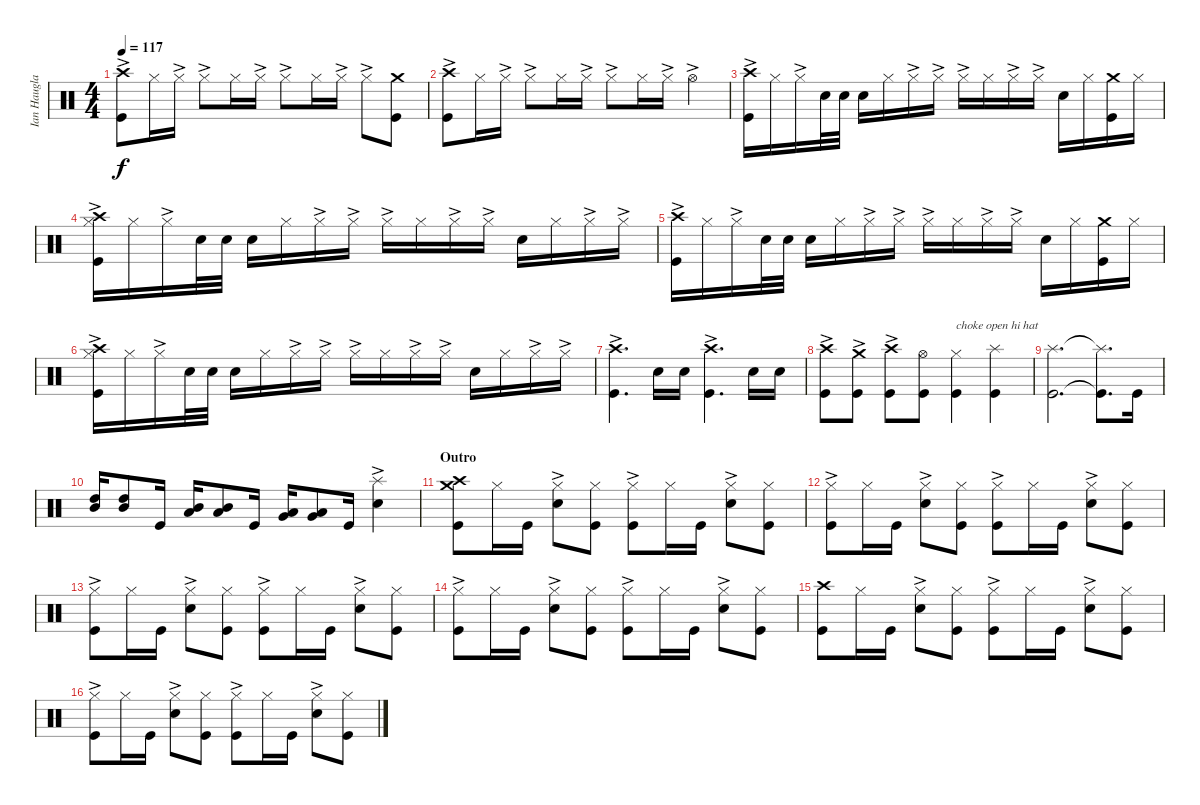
\track ("Ian Haugland (Drums)" "Ian Haugla") {instrument percussion}
\staff {score}
\articulation defaults
\ts (4 4)
\tempo 117
\clef neutral
\ks c
("Crash high (hit)"{ac} "Kick (hit)").8{dy f} "Hi-Hat (closed)".16 "Hi-Hat (closed)"{ac}.16 "Hi-Hat (closed)"{ac}.8 "Hi-Hat (closed)".16 "Hi-Hat (closed)"{ac}.16 "Hi-Hat (closed)"{ac}.8 "Hi-Hat (closed)".16 "Hi-Hat (closed)"{ac}.16 "Hi-Hat (closed)"{ac}.8 ("Crash medium (hit)" "Kick (hit)").8 |
("Crash high (hit)"{ac} "Kick (hit)").8 "Hi-Hat (closed)".16 "Hi-Hat (closed)"{ac}.16 "Hi-Hat (closed)"{ac}.8 "Hi-Hat (closed)".16 "Hi-Hat (closed)"{ac}.16 "Hi-Hat (closed)"{ac}.8 "Hi-Hat (closed)".16 "Hi-Hat (closed)"{ac}.16 "Hi-Hat (open)"{ac}.4 |
("Crash high (hit)"{ac} "Kick (hit)").16 "Hi-Hat (closed)".16 "Hi-Hat (closed)"{ac}.16 "Snare (hit) 2".32 "Snare (hit) 2".32 "Snare (hit) 2".16 "Hi-Hat (closed)".16 "Hi-Hat (closed)"{ac}.16 "Hi-Hat (closed)"{ac}.16 "Hi-Hat (closed)"{ac}.16 "Hi-Hat (closed)".16 "Hi-Hat (closed)"{ac}.16 "Hi-Hat (closed)"{ac}.16 "Snare (hit) 2".16 "Hi-Hat (closed)".16 ("Crash medium (hit)" "Kick (hit)").16 "Hi-Hat (closed)".16 |
("Crash high (hit)"{ac} "Hi-Hat (closed)" "Kick (hit)").16 "Hi-Hat (closed)".16 "Hi-Hat (closed)"{ac}.16 "Snare (hit) 2".32 "Snare (hit) 2".32 "Snare (hit) 2".16 "Hi-Hat (closed)".16 "Hi-Hat (closed)"{ac}.16 "Hi-Hat (closed)"{ac}.16 "Hi-Hat (closed)"{ac}.16 "Hi-Hat (closed)".16 "Hi-Hat (closed)"{ac}.16 "Hi-Hat (closed)"{ac}.16 "Snare (hit) 2".16 "Hi-Hat (closed)".16 "Hi-Hat (closed)"{ac}.16 "Hi-Hat (closed)"{ac}.16 |
("Crash high (hit)"{ac} "Kick (hit)").16 "Hi-Hat (closed)".16 "Hi-Hat (closed)"{ac}.16 "Snare (hit) 2".32 "Snare (hit) 2".32 "Snare (hit) 2".16 "Hi-Hat (closed)".16 "Hi-Hat (closed)"{ac}.16 "Hi-Hat (closed)"{ac}.16 "Hi-Hat (closed)"{ac}.16 "Hi-Hat (closed)".16 "Hi-Hat (closed)"{ac}.16 "Hi-Hat (closed)"{ac}.16 "Snare (hit) 2".16 "Hi-Hat (closed)".16 ("Crash medium (hit)" "Kick (hit)").16 "Hi-Hat (closed)".16 |
("Crash high (hit)"{ac} "Hi-Hat (closed)" "Kick (hit)").16 "Hi-Hat (closed)".16 "Hi-Hat (closed)"{ac}.16 "Snare (hit) 2".32 "Snare (hit) 2".32 "Snare (hit) 2".16 "Hi-Hat (closed)".16 "Hi-Hat (closed)"{ac}.16 "Hi-Hat (closed)"{ac}.16 "Hi-Hat (closed)"{ac}.16 "Hi-Hat (closed)".16 "Hi-Hat (closed)"{ac}.16 "Hi-Hat (closed)"{ac}.16 "Snare (hit) 2".16 "Hi-Hat (closed)".16 "Hi-Hat (closed)"{ac}.16 "Hi-Hat (closed)"{ac}.16 |
("Crash high (hit)"{ac} "Kick (hit)").4{d} "Snare (hit) 2".16 "Snare (hit) 2".16 ("Crash high (hit)"{ac} "Kick (hit)").4{d} "Snare (hit) 2".16 "Snare (hit) 2".16 |
("Crash high (hit)"{ac} "Kick (hit)").8 ("Crash medium (hit)"{ac} "Kick (hit)").8 ("Crash high (hit)"{ac} "Kick (hit)").8 ("Hi-Hat (open)" "Kick (hit)").8 ("Hi-Hat (closed)" "Kick (hit)").4{txt "choke open hi hat"} ("Splash (hit)" "Kick (hit)").4 |
("Splash (hit)" "Kick (hit)").2{d} ("Splash (hit)"{t} "Kick (hit)"{t}).8{d} "Kick (hit)".16 |
("High Tom (hit)" "Mid Tom (hit)").16 ("High Tom (hit)" "Mid Tom (hit)").8 "Kick (hit)".16 ("Mid Tom (hit)" "Low Tom (hit)").16 ("Mid Tom (hit)" "Low Tom (hit)").8 "Kick (hit)".16 ("Low Tom (hit)" "Very Low Tom (hit)").16 ("Low Tom (hit)" "Very Low Tom (hit)").8 "Kick (hit)".16 ("Splash (hit)" "Snare (hit) 2"{ac}).4 |
\section ("" "Outro")
("Crash high (hit)" "Crash medium (hit)" "Kick (hit)").8 "Hi-Hat (closed)".16 "Kick (hit)".16 ("Hi-Hat (closed)"{ac} "Snare (hit) 2").8 ("Hi-Hat (closed)" "Kick (hit)").8 ("Hi-Hat (closed)"{ac} "Kick (hit)").8 "Hi-Hat (closed)".16 "Kick (hit)".16 ("Hi-Hat (closed)"{ac} "Snare (hit) 2").8 ("Hi-Hat (closed)" "Kick (hit)").8 |
("Hi-Hat (closed)"{ac} "Kick (hit)").8 "Hi-Hat (closed)".16 "Kick (hit)".16 ("Hi-Hat (closed)"{ac} "Snare (hit) 2").8 ("Hi-Hat (closed)" "Kick (hit)").8 ("Hi-Hat (closed)"{ac} "Kick (hit)").8 "Hi-Hat (closed)".16 "Kick (hit)".16 ("Hi-Hat (closed)"{ac} "Snare (hit) 2").8 ("Hi-Hat (closed)" "Kick (hit)").8 |
("Hi-Hat (closed)"{ac} "Kick (hit)").8 "Hi-Hat (closed)".16 "Kick (hit)".16 ("Hi-Hat (closed)"{ac} "Snare (hit) 2").8 ("Hi-Hat (closed)" "Kick (hit)").8 ("Hi-Hat (closed)"{ac} "Kick (hit)").8 "Hi-Hat (closed)".16 "Kick (hit)".16 ("Hi-Hat (closed)"{ac} "Snare (hit) 2").8 ("Hi-Hat (closed)" "Kick (hit)").8 |
("Hi-Hat (closed)"{ac} "Kick (hit)").8 "Hi-Hat (closed)".16 "Kick (hit)".16 ("Hi-Hat (closed)"{ac} "Snare (hit) 2").8 ("Hi-Hat (closed)" "Kick (hit)").8 ("Hi-Hat (closed)"{ac} "Kick (hit)").8 "Hi-Hat (closed)".16 "Kick (hit)".16 ("Hi-Hat (closed)"{ac} "Snare (hit) 2").8 ("Hi-Hat (closed)" "Kick (hit)").8 |
("Crash high (hit)" "Kick (hit)").8 "Hi-Hat (closed)".16 "Kick (hit)".16 ("Hi-Hat (closed)"{ac} "Snare (hit) 2").8 ("Hi-Hat (closed)" "Kick (hit)").8 ("Hi-Hat (closed)"{ac} "Kick (hit)").8 "Hi-Hat (closed)".16 "Kick (hit)".16 ("Hi-Hat (closed)"{ac} "Snare (hit) 2").8 ("Hi-Hat (closed)" "Kick (hit)").8 |
("Hi-Hat (closed)"{ac} "Kick (hit)").8 "Hi-Hat (closed)".16 "Kick (hit)".16 ("Hi-Hat (closed)"{ac} "Snare (hit) 2").8 ("Hi-Hat (closed)" "Kick (hit)").8 ("Hi-Hat (closed)"{ac} "Kick (hit)").8 "Hi-Hat (closed)".16 "Kick (hit)".16 ("Hi-Hat (closed)"{ac} "Snare (hit) 2").8 ("Hi-Hat (closed)" "Kick (hit)").8
